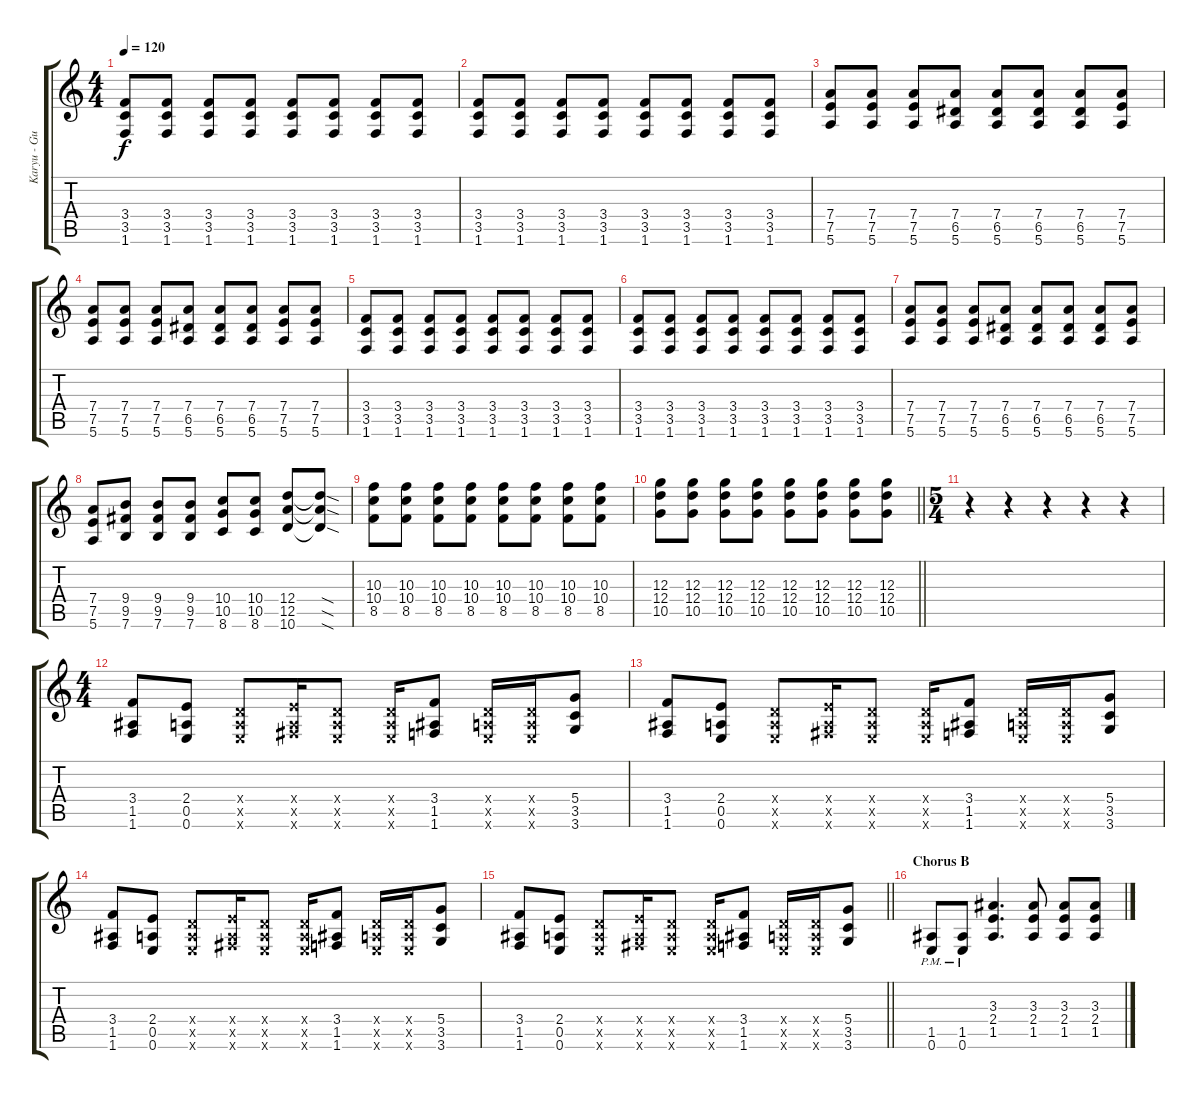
\track ("Karyu - Guitar 2" "Karyu - Gu") {instrument distortionguitar}
\staff {score tabs}
\tuning (E4 B3 G3 D3 A2 E2) {hide}
\ts (4 4)
\tempo 120
\clef g2
\ks c
(3.4 3.5 1.6).8{dy f} (3.4 3.5 1.6).8 (3.4 3.5 1.6).8 (3.4 3.5 1.6).8 (3.4 3.5 1.6).8 (3.4 3.5 1.6).8 (3.4 3.5 1.6).8 (3.4 3.5 1.6).8 |
(3.4 3.5 1.6).8 (3.4 3.5 1.6).8 (3.4 3.5 1.6).8 (3.4 3.5 1.6).8 (3.4 3.5 1.6).8 (3.4 3.5 1.6).8 (3.4 3.5 1.6).8 (3.4 3.5 1.6).8 |
(7.4 7.5 5.6).8 (7.4 7.5 5.6).8 (7.4 7.5 5.6).8 (7.4 6.5 5.6).8 (7.4 6.5 5.6).8 (7.4 6.5 5.6).8 (7.4 6.5 5.6).8 (7.4 7.5 5.6).8 |
(7.4 7.5 5.6).8 (7.4 7.5 5.6).8 (7.4 7.5 5.6).8 (7.4 6.5 5.6).8 (7.4 6.5 5.6).8 (7.4 6.5 5.6).8 (7.4 7.5 5.6).8 (7.4 7.5 5.6).8 |
(3.4 3.5 1.6).8 (3.4 3.5 1.6).8 (3.4 3.5 1.6).8 (3.4 3.5 1.6).8 (3.4 3.5 1.6).8 (3.4 3.5 1.6).8 (3.4 3.5 1.6).8 (3.4 3.5 1.6).8 |
(3.4 3.5 1.6).8 (3.4 3.5 1.6).8 (3.4 3.5 1.6).8 (3.4 3.5 1.6).8 (3.4 3.5 1.6).8 (3.4 3.5 1.6).8 (3.4 3.5 1.6).8 (3.4 3.5 1.6).8 |
(7.4 7.5 5.6).8 (7.4 7.5 5.6).8 (7.4 7.5 5.6).8 (7.4 6.5 5.6).8 (7.4 6.5 5.6).8 (7.4 6.5 5.6).8 (7.4 6.5 5.6).8 (7.4 7.5 5.6).8 |
(7.4 7.5 5.6).8 (9.4 9.5 7.6).8 (9.4 9.5 7.6).8 (9.4 9.5 7.6).8 (10.4 10.5 8.6).8 (10.4 10.5 8.6).8 (12.4 12.5 10.6).8 (12.4{sod t} 12.5{sod t} 10.6{sod t}).8 |
(10.3 10.4 8.5).8 (10.3 10.4 8.5).8 (10.3 10.4 8.5).8 (10.3 10.4 8.5).8 (10.3 10.4 8.5).8 (10.3 10.4 8.5).8 (10.3 10.4 8.5).8 (10.3 10.4 8.5).8 |
\barLineRight lightlight
(12.3 12.4 10.5).8 (12.3 12.4 10.5).8 (12.3 12.4 10.5).8 (12.3 12.4 10.5).8 (12.3 12.4 10.5).8 (12.3 12.4 10.5).8 (12.3 12.4 10.5).8 (12.3 12.4 10.5).8 |
\ts (5 4)
\section ("" "")
r.4 r.4 r.4 r.4 r.4 |
\ts (4 4)
(3.4 1.5 1.6).8 (2.4 0.5 0.6).8 (0.4{x} 0.5{x} 0.6{x}).8 (2.4{x} 0.5{x} 2.6{x}).16 (0.4{x} 0.5{x} 0.6{x}).8 (0.4{x} 0.5{x} 0.6{x}).16 (3.4 1.5 1.6).8 (0.4{x} 0.5{x} 0.6{x}).16 (0.4{x} 0.5{x} 0.6{x}).16 (5.4 3.5 3.6).8 |
(3.4 1.5 1.6).8 (2.4 0.5 0.6).8 (0.4{x} 0.5{x} 0.6{x}).8 (2.4{x} 0.5{x} 2.6{x}).16 (0.4{x} 0.5{x} 0.6{x}).8 (0.4{x} 0.5{x} 0.6{x}).16 (3.4 1.5 1.6).8 (0.4{x} 0.5{x} 0.6{x}).16 (0.4{x} 0.5{x} 0.6{x}).16 (5.4 3.5 3.6).8 |
(3.4 1.5 1.6).8 (2.4 0.5 0.6).8 (0.4{x} 0.5{x} 0.6{x}).8 (2.4{x} 0.5{x} 2.6{x}).16 (0.4{x} 0.5{x} 0.6{x}).8 (0.4{x} 0.5{x} 0.6{x}).16 (3.4 1.5 1.6).8 (0.4{x} 0.5{x} 0.6{x}).16 (0.4{x} 0.5{x} 0.6{x}).16 (5.4 3.5 3.6).8 |
\barLineRight lightlight
(3.4 1.5 1.6).8 (2.4 0.5 0.6).8 (0.4{x} 0.5{x} 0.6{x}).8 (2.4{x} 0.5{x} 2.6{x}).16 (0.4{x} 0.5{x} 0.6{x}).8 (0.4{x} 0.5{x} 0.6{x}).16 (3.4 1.5 1.6).8 (0.4{x} 0.5{x} 0.6{x}).16 (0.4{x} 0.5{x} 0.6{x}).16 (5.4 3.5 3.6).8 |
\section ("" "Chorus B")
(1.5{pm} 0.6{pm}).8 (1.5{pm} 0.6{pm}).8 (3.3 2.4 1.5).4{d} (3.3 2.4 1.5).8 (3.3 2.4 1.5).8 (3.3 2.4 1.5).8
